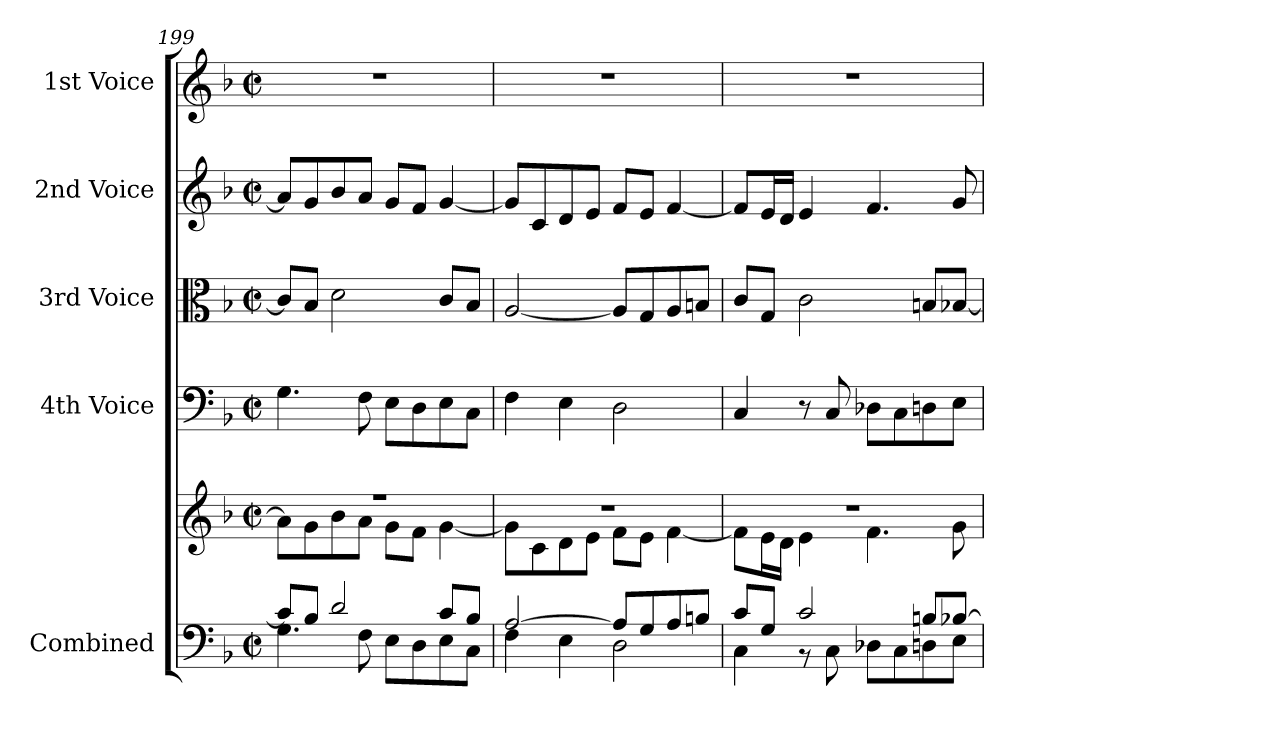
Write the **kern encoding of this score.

**kern	**kern	**kern	**kern	**kern	**kern
*part5	*part5	*part4	*part3	*part2	*part1
*staff6	*staff5	*staff4	*staff3	*staff2	*staff1
*I"Combined	*	*I"4th Voice	*I"3rd Voice	*I"2nd Voice	*I"1st Voice
*clefF4	*clefG2	*clefF4	*clefC3	*clefG2	*clefG2
*k[b-]	*k[b-]	*k[b-]	*k[b-]	*k[b-]	*k[b-]
*M2/2	*M2/2	*M2/2	*M2/2	*M2/2	*M2/2
*met(c|)	*met(c|)	*met(c|)	*met(c|)	*met(c|)	*met(c|)
=199	=199	=199	=199	=199	=199
*^	*^	*	*	*	*
8c/L]	4.G\	1r	8a\L]	4.G\	8c/L]	8a/L]	1r
8B-/J	.	.	8g\	.	8B-/J	8g/	.
2d/	.	.	8b-\	.	2d\	8b-/	.
.	8F\	.	8a\J	8F\	.	8a/J	.
.	8E\L	.	8g\L	8E\L	.	8g/L	.
.	8D\	.	8f\J	8D\	.	8f/J	.
8c/L	8E\	.	[4g\	8E\	8c/L	[4g/	.
8B-/J	8C\J	.	.	8C\J	8B-/J	.	.
!!LO:LB:g=z
=200	=200	=200	=200	=200	=200	=200	=200
[2A/	4F\	1r	8g\L]	4F\	[2A/	8g/L]	1r
.	.	.	8c\	.	.	8c/	.
.	4E\	.	8d\	4E\	.	8d/	.
.	.	.	8e\J	.	.	8e/J	.
8A/L]	2D\	.	8f\L	2D\	8A/L]	8f/L	.
8G/	.	.	8e\J	.	8G/	8e/J	.
8A/	.	.	[4f\	.	8A/	[4f/	.
8Bn/J	.	.	.	.	8Bn/J	.	.
=201	=201	=201	=201	=201	=201	=201	=201
8c/L	4C\	1r	8f\L]	4C/	8c/L	8f/L]	1r
8G/J	.	.	16e\L	.	8G/J	16e/L	.
.	.	.	16d\JJ	.	.	16d/JJ	.
2c/	8r	.	4e\	8r	2c\	4e/	.
.	8C\	.	.	8C/	.	.	.
.	8D-X\L	.	4.f\	8D-X\L	.	4.f/	.
.	8C\	.	.	8C\	.	.	.
8Bn/L	8Dn\	.	.	8Dn\	8Bn/L	.	.
[8B-X/J	8E\J	.	8g\	8E\J	[8B-X/J	8g/	.
*v	*v	*	*	*	*	*	*
*	*v	*v	*	*	*	*
=	=	=	=	=	=
*-	*-	*-	*-	*-	*-
